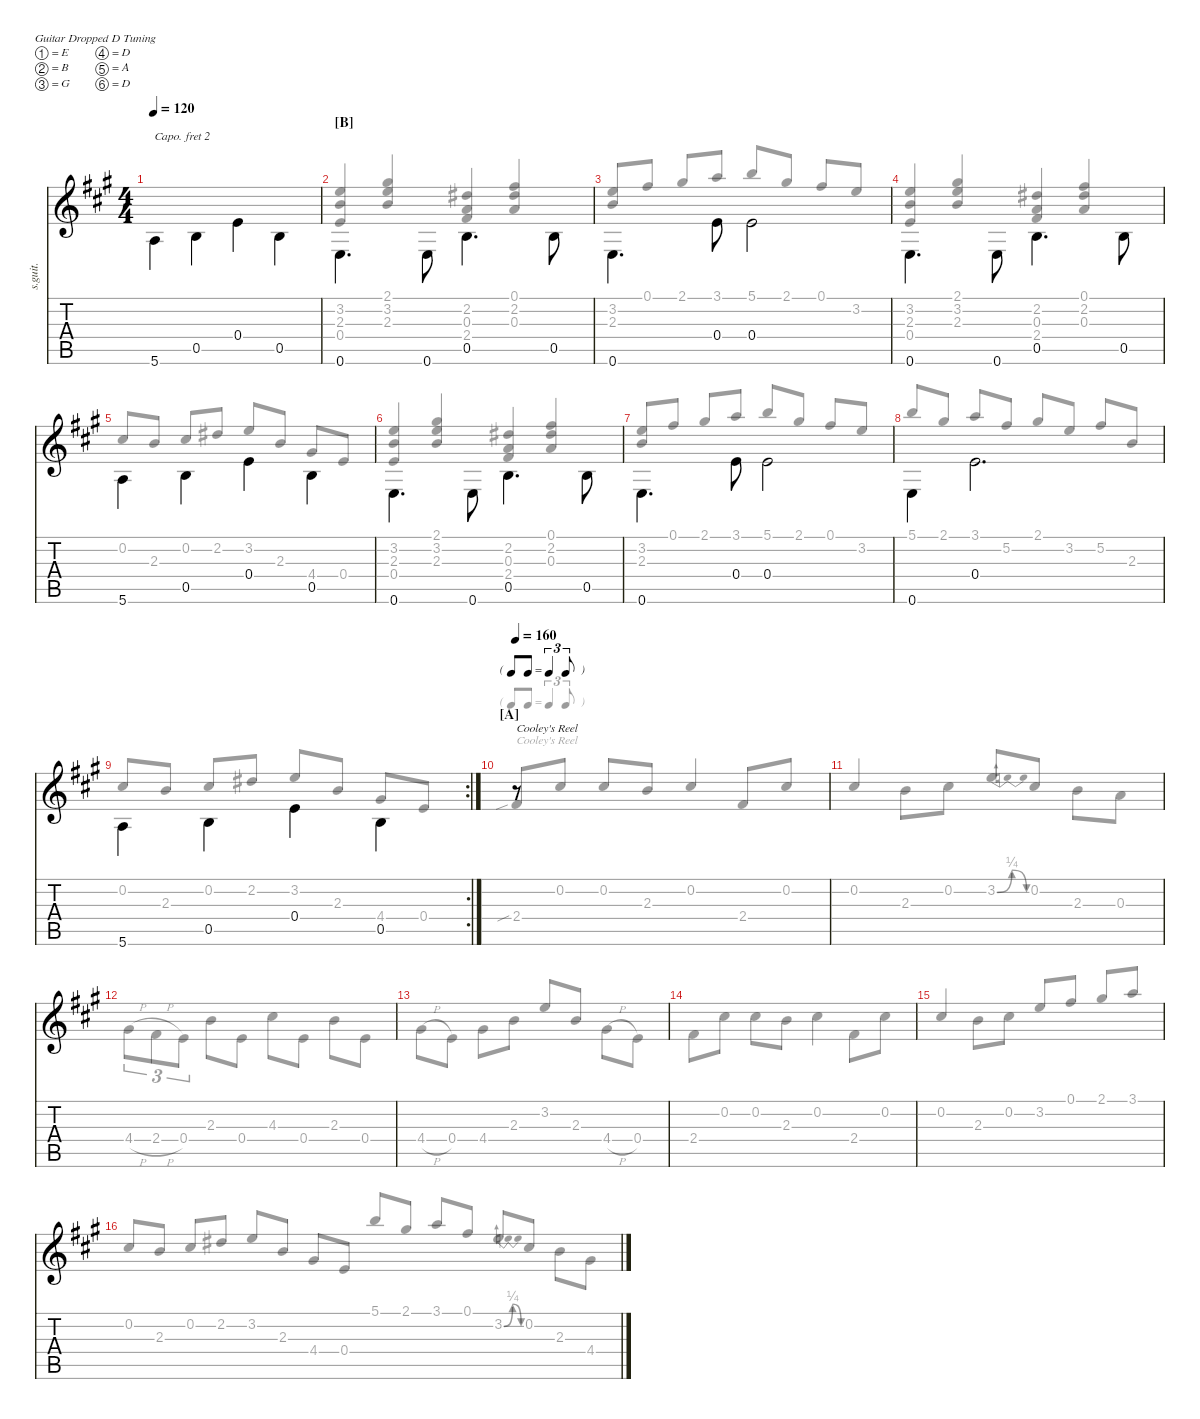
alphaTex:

\defaultSystemsLayout 4
\hideDynamics
\bracketExtendMode nobrackets
\otherSystemsTrackNameOrientation horizontal
\track ("Steel Guitar" "s.guit.") {defaultSystemsLayout 2 instrument acousticguitarsteel}
\staff {score tabs}
\capo 2
\tuning (E4 B3 G3 D3 A2 D2)
\voice
\ts (4 4)
\tempo 120
\clef g2
\scale
1.04803
\ks f#minor
5.6{acc forcenatural}.4{dy mf beam Down} 0.5{acc forcenatural}.4{beam Down} 0.4{acc forcenatural}.4{beam Down} 0.5{acc forcenatural}.4{beam Down} |
\section ("B" "")
\scale
0.951969 0.6{acc forcenatural}.4{d beam Down} 0.6{acc forcenatural}.8{beam Down} 0.5{acc forcenatural}.4{d beam Down} 0.5{acc forcenatural}.8{beam Down} |
\scale
1.03449 0.6{acc forcenatural}.4{d beam Down} 0.4{acc forcenatural}.8{beam Down} 0.4{acc forcenatural}.2{beam Down} |
\scale
0.965511 0.6{acc forcenatural}.4{d beam Down} 0.6{acc forcenatural}.8{beam Down} 0.5{acc forcenatural}.4{d beam Down} 0.5{acc forcenatural}.8{beam Down} |
\scale
1.08187 5.6{acc forcenatural}.4{beam Down} 0.5{acc forcenatural}.4{beam Down} 0.4{acc forcenatural}.4{beam Down} 0.5{acc forcenatural}.4{beam Down} |
\scale
0.918127 0.6{acc forcenatural}.4{d beam Down} 0.6{acc forcenatural}.8{beam Down} 0.5{acc forcenatural}.4{d beam Down} 0.5{acc forcenatural}.8{beam Down} |
\scale
1.03449 0.6{acc forcenatural}.4{d beam Down} 0.4{acc forcenatural}.8{beam Down} 0.4{acc forcenatural}.2{beam Down} |
\scale
0.965511 0.6{acc forcenatural}.4{beam Down} 0.4{acc forcenatural}.2{d beam Down} |
\rc 2
\scale
1.06653 5.6{acc forcenatural}.4{beam Down} 0.5{acc forcenatural}.4{beam Down} 0.4{acc forcenatural}.4{beam Down} 0.5{acc forcenatural}.4{beam Down} |
\tf triplet8th
\section ("A" "")
\tempo 160
\scale
0.933469 r.8{txt "Cooley's Reel" beam Down} |
\scale
1.05299 |
\scale
0.947011 |
\scale
1.05299 |
\scale
0.947011 |
\scale
1.05299 |
\scale
0.947011
\voice
\clef g2
\ottava regular
\simile none
\scale
1.04803
\ks f#minor
0.2{acc #}.8{dy mf beam Up} 2.3{acc forcenatural}.8{beam Up} 0.2{acc #}.8{beam Up} 2.2{acc #}.8{beam Up} 3.2{acc forcenatural}.8{beam Up} 2.3{acc forcenatural}.8{beam Up} 4.4{acc #}.8{beam Up} 0.4{acc forcenatural}.8{beam Up} |
\scale
0.951969 (0.4{acc forcenatural} 2.3{acc forcenatural} 3.2{acc forcenatural}).4{beam Up} (2.1{acc #} 3.2{acc forcenatural} 2.3{acc forcenatural}).4{beam Up} (2.4{acc #} 0.3{acc forcenatural} 2.2{acc #}).4{beam Up} (0.1{acc #} 2.2{acc #} 0.3{acc forcenatural}).4{beam Up} |
\scale
1.03449 (2.3{acc forcenatural} 3.2{acc forcenatural}).8{beam Up} 0.1{acc #}.8{beam Up} 2.1{acc #}.8{beam Up} 3.1{acc forcenatural}.8{beam Up} 5.1{acc forcenatural}.8{beam Up} 2.1{acc #}.8{beam Up} 0.1{acc #}.8{beam Up} 3.2{acc forcenatural}.8{beam Up} |
\scale
0.965511 (0.4{acc forcenatural} 2.3{acc forcenatural} 3.2{acc forcenatural}).4{beam Up} (2.1{acc #} 3.2{acc forcenatural} 2.3{acc forcenatural}).4{beam Up} (2.4{acc #} 0.3{acc forcenatural} 2.2{acc #}).4{beam Up} (0.1{acc #} 2.2{acc #} 0.3{acc forcenatural}).4{beam Up} |
\scale
1.08187 0.2{acc #}.8{beam Up} 2.3{acc forcenatural}.8{beam Up} 0.2{acc #}.8{beam Up} 2.2{acc #}.8{beam Up} 3.2{acc forcenatural}.8{beam Up} 2.3{acc forcenatural}.8{beam Up} 4.4{acc #}.8{beam Up} 0.4{acc forcenatural}.8{beam Up} |
\scale
0.918127 (0.4{acc forcenatural} 2.3{acc forcenatural} 3.2{acc forcenatural}).4{beam Up} (2.1{acc #} 3.2{acc forcenatural} 2.3{acc forcenatural}).4{beam Up} (2.4{acc #} 0.3{acc forcenatural} 2.2{acc #}).4{beam Up} (0.1{acc #} 2.2{acc #} 0.3{acc forcenatural}).4{beam Up} |
\scale
1.03449 (2.3{acc forcenatural} 3.2{acc forcenatural}).8{beam Up} 0.1{acc #}.8{beam Up} 2.1{acc #}.8{beam Up} 3.1{acc forcenatural}.8{beam Up} 5.1{acc forcenatural}.8{beam Up} 2.1{acc #}.8{beam Up} 0.1{acc #}.8{beam Up} 3.2{acc forcenatural}.8{beam Up} |
\scale
0.965511 5.1{acc forcenatural}.8{beam Up} 2.1{acc #}.8{beam Up} 3.1{acc forcenatural}.8{beam Up} 5.2{acc #}.8{beam Up} 2.1{acc #}.8{beam Up} 3.2{acc forcenatural}.8{beam Up} 5.2{acc #}.8{beam Up} 2.3{acc forcenatural}.8{beam Up} |
\scale
1.06653 0.2{acc #}.8{beam Up} 2.3{acc forcenatural}.8{beam Up} 0.2{acc #}.8{beam Up} 2.2{acc #}.8{beam Up} 3.2{acc forcenatural}.8{beam Up} 2.3{acc forcenatural}.8{beam Up} 4.4{acc #}.8{beam Up} 0.4{acc forcenatural}.8{beam Up} |
\scale
0.933469 2.4{sib acc #}.8{txt "Cooley's Reel" beam Up} 0.2{acc #}.8{beam Up} 0.2{acc #}.8{beam Up} 2.3{acc forcenatural}.8{beam Up} 0.2{acc #}.4{beam Up} 2.4{acc #}.8{beam Up} 0.2{acc #}.8{beam Up} |
\scale
1.05299 0.2{acc #}.4{beam Up} 2.3{acc forcenatural}.8{beam Down} 0.2{acc #}.8{beam Down} 3.2{be (bendrelease 0 0 9.6 1 20.4 1 30 0) acc forcenatural}.8{beam Up} 0.2{acc #}.8{beam Up} 2.3{acc forcenatural}.8{beam Down} 0.3{acc forcenatural}.8{beam Down} |
\scale
0.947011 4.4{h acc #}.8{tu (3 2) beam Down} 2.4{h acc #}.8{tu (3 2) beam Down} 0.4{acc forcenatural}.8{tu (3 2) beam Down} 2.3{acc forcenatural}.8{beam Down} 0.4{acc forcenatural}.8{beam Down} 4.3{acc #}.8{beam Down} 0.4{acc forcenatural}.8{beam Down} 2.3{acc forcenatural}.8{beam Down} 0.4{acc forcenatural}.8{beam Down} |
\scale
1.05299 4.4{h acc #}.8{beam Down} 0.4{acc forcenatural}.8{beam Down} 4.4{acc #}.8{beam Down} 2.3{acc forcenatural}.8{beam Down} 3.2{acc forcenatural}.8{beam Up} 2.3{acc forcenatural}.8{beam Up} 4.4{h acc #}.8{beam Down} 0.4{acc forcenatural}.8{beam Down} |
\scale
0.947011 2.4{acc #}.8{beam Down} 0.2{acc #}.8{beam Down} 0.2{acc #}.8{beam Down} 2.3{acc forcenatural}.8{beam Down} 0.2{acc #}.4{beam Down} 2.4{acc #}.8{beam Down} 0.2{acc #}.8{beam Down} |
\scale
1.05299 0.2{acc #}.4{beam Up} 2.3{acc forcenatural}.8{beam Down} 0.2{acc #}.8{beam Down} 3.2{acc forcenatural}.8{beam Up} 0.1{acc #}.8{beam Up} 2.1{acc #}.8{beam Up} 3.1{acc forcenatural}.8{beam Up} |
\scale
0.947011 5.1{acc forcenatural}.8{beam Up} 2.1{acc #}.8{beam Up} 3.1{acc forcenatural}.8{beam Up} 0.1{acc #}.8{beam Up} 3.2{be (bendrelease 0 0 10.799999999999999 1 20.4 1 30 0) acc forcenatural}.8{beam Up} 0.2{acc #}.8{beam Up} 2.3{acc forcenatural}.8{beam Down} 4.4{acc #}.8{beam Down}
